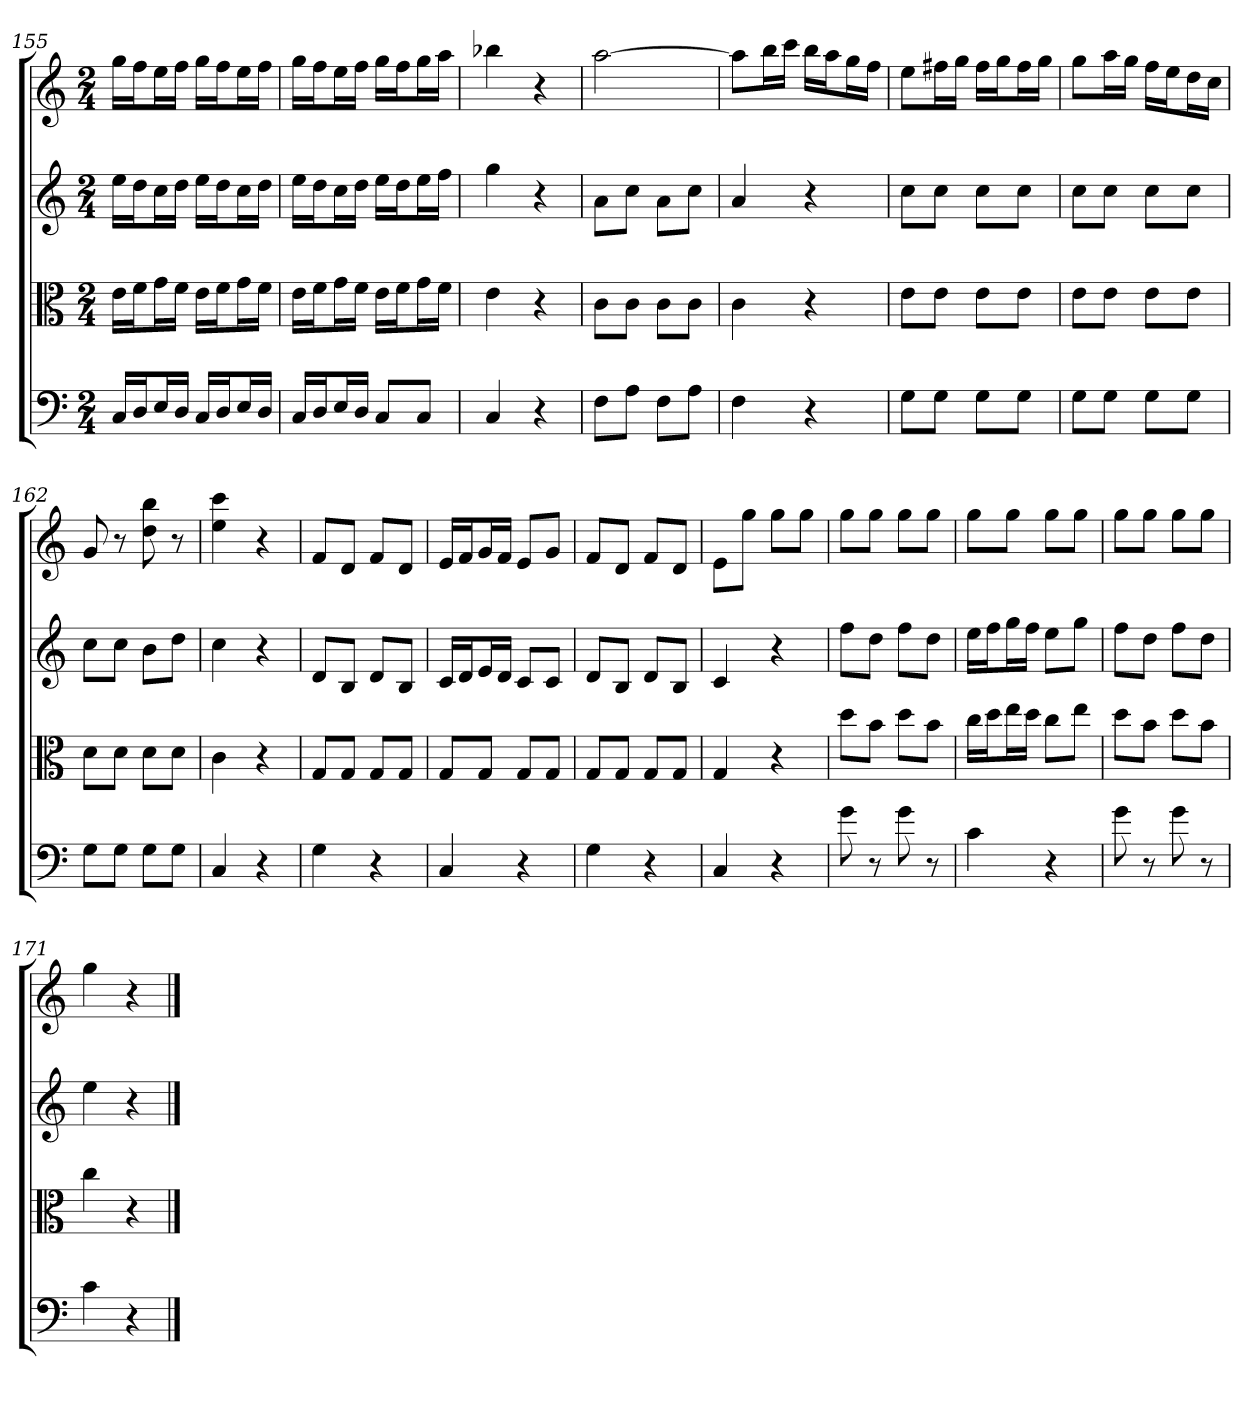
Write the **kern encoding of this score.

**kern	**kern	**kern	**kern
*part4	*part3	*part2	*part1
*staff4	*staff3	*staff2	*staff1
*clefF4	*clefC3	*	*
*k[]	*k[]	*k[]	*k[]
*C:	*C:	*C:	*C:
*M2/4	*M2/4	*M2/4	*M2/4
=155	=155	=155	=155
16C/LL	16e\LL	16eeLL	16ggLL
16D/J	16f\J	16ddJ	16ffJ
16E/L	16g\L	16ccL	16eeL
16D/JJ	16f\JJ	16ddJJ	16ffJJ
16C/LL	16e\LL	16eeLL	16ggLL
16D/J	16f\J	16ddJ	16ffJ
16E/L	16g\L	16ccL	16eeL
16D/JJ	16f\JJ	16ddJJ	16ffJJ
=156	=156	=156	=156
16C/LL	16e\LL	16eeLL	16ggLL
16D/J	16f\J	16ddJ	16ffJ
16E/L	16g\L	16ccL	16eeL
16D/JJ	16f\JJ	16ddJJ	16ffJJ
8C/L	16e\LL	16eeLL	16ggLL
.	16f\J	16ddJ	16ffJ
8C/J	16g\L	16eeL	16ggL
.	16f\JJ	16ffJJ	16aaJJ
=157	=157	=157	=157
4C	4e	4gg	4bb-X
4r	4r	4r	4r
=158	=158	=158	=158
8F\L	8c\L	8aL	[2aa
8A\J	8c\J	8ccJ	.
8F\L	8c\L	8aL	.
8A\J	8c\J	8ccJ	.
=159	=159	=159	=159
4F	4c	4a	8aaL]
.	.	.	16bbL
.	.	.	16cccJJ
4r	4r	4r	16bbLL
.	.	.	16aaJ
.	.	.	16ggL
.	.	.	16ffJJ
=160	=160	=160	=160
8G\L	8e\L	8ccL	8eeL
8G\J	8e\J	8ccJ	16ff#XL
.	.	.	16ggJJ
8G\L	8e\L	8ccL	16ff#LL
.	.	.	16ggJ
8G\J	8e\J	8ccJ	16ff#L
.	.	.	16ggJJ
=161	=161	=161	=161
8G\L	8e\L	8ccL	8ggL
8G\J	8e\J	8ccJ	16aaL
.	.	.	16ggJJ
8G\L	8e\L	8ccL	16ffLL
.	.	.	16eeJ
8G\J	8e\J	8ccJ	16ddL
.	.	.	16ccJJ
=162	=162	=162	=162
8G\L	8d\L	8ccL	8g
8G\J	8d\J	8ccJ	8r
8G\L	8d\L	8bL	8dd 8bb
8G\J	8d\J	8ddJ	8r
=163	=163	=163	=163
4C	4c	4cc	4ee 4ccc
4r	4r	4r	4r
=164	=164	=164	=164
4G	8G/L	8dL	8fL
.	8G/J	8BJ	8dJ
4r	8G/L	8dL	8fL
.	8G/J	8BJ	8dJ
=165	=165	=165	=165
4C	8G/L	16cLL	16eLL
.	.	16dJ	16fJ
.	8G/J	16eL	16gL
.	.	16dJJ	16fJJ
4r	8G/L	8cL	8eL
.	8G/J	8cJ	8gJ
=166	=166	=166	=166
4G	8G/L	8dL	8fL
.	8G/J	8BJ	8dJ
4r	8G/L	8dL	8fL
.	8G/J	8BJ	8dJ
=167	=167	=167	=167
4C	4G	4c	8eL
.	.	.	8ggJ
4r	4r	4r	8ggL
.	.	.	8ggJ
=168	=168	=168	=168
8g	8dd\L	8ffL	8ggL
8r	8b\J	8ddJ	8ggJ
8g	8dd\L	8ffL	8ggL
8r	8b\J	8ddJ	8ggJ
=169	=169	=169	=169
4c	16cc\LL	16eeLL	8ggL
.	16dd\J	16ffJ	.
.	16ee\L	16ggL	8ggJ
.	16dd\JJ	16ffJJ	.
4r	8cc\L	8eeL	8ggL
.	8ee\J	8ggJ	8ggJ
=170	=170	=170	=170
8g	8dd\L	8ffL	8ggL
8r	8b\J	8ddJ	8ggJ
8g	8dd\L	8ffL	8ggL
8r	8b\J	8ddJ	8ggJ
=171	=171	=171	=171
4c	4cc	4ee	4gg
4r	4r	4r	4r
==	==	==	==
*-	*-	*-	*-
